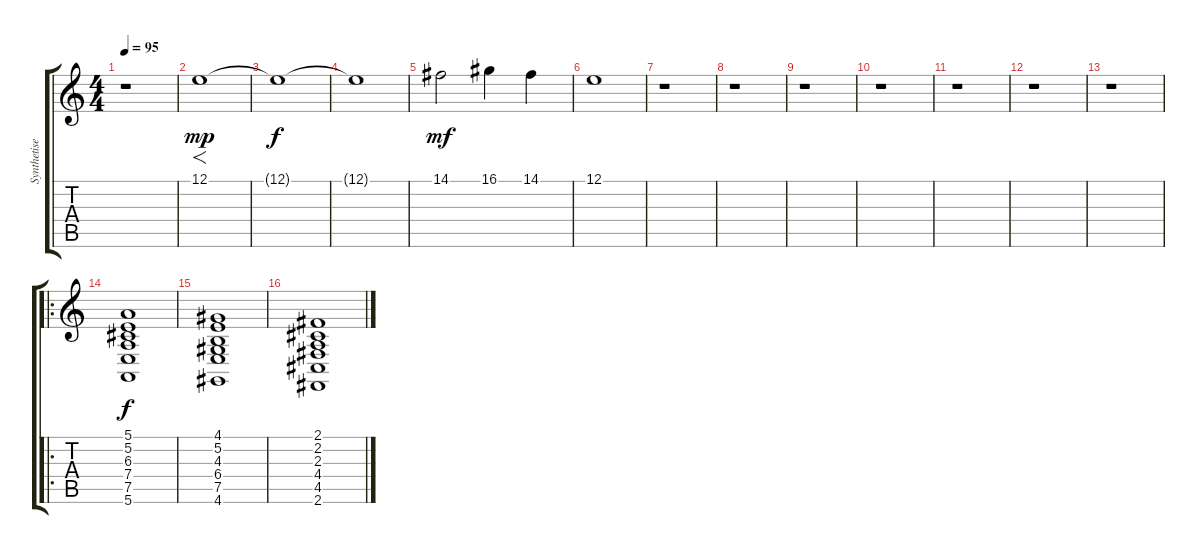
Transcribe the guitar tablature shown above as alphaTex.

\track ("Synthetiseur" "Synthetise") {instrument synthstrings1}
\staff {score tabs}
\tuning (E4 B3 G3 D3 A2 E2) {hide}
\ts (4 4)
\tempo 95
\clef g2
\ks c
r.1{dy mp instrument synthstrings1} |
12.1.1{f} |
12.1{t}.1{dy f} |
12.1{t}.1 |
14.1.2{dy mf} 16.1.4 14.1.4 |
12.1.1 |
r.1 |
r.1 |
r.1 |
r.1 |
r.1 |
r.1 |
r.1 |
\ro
(5.1 5.2 6.3 7.4 7.5 5.6).1{dy f} |
(4.1 5.2 4.3 6.4 7.5 4.6).1 |
(2.1 2.2 2.3 4.4 4.5 2.6).1
